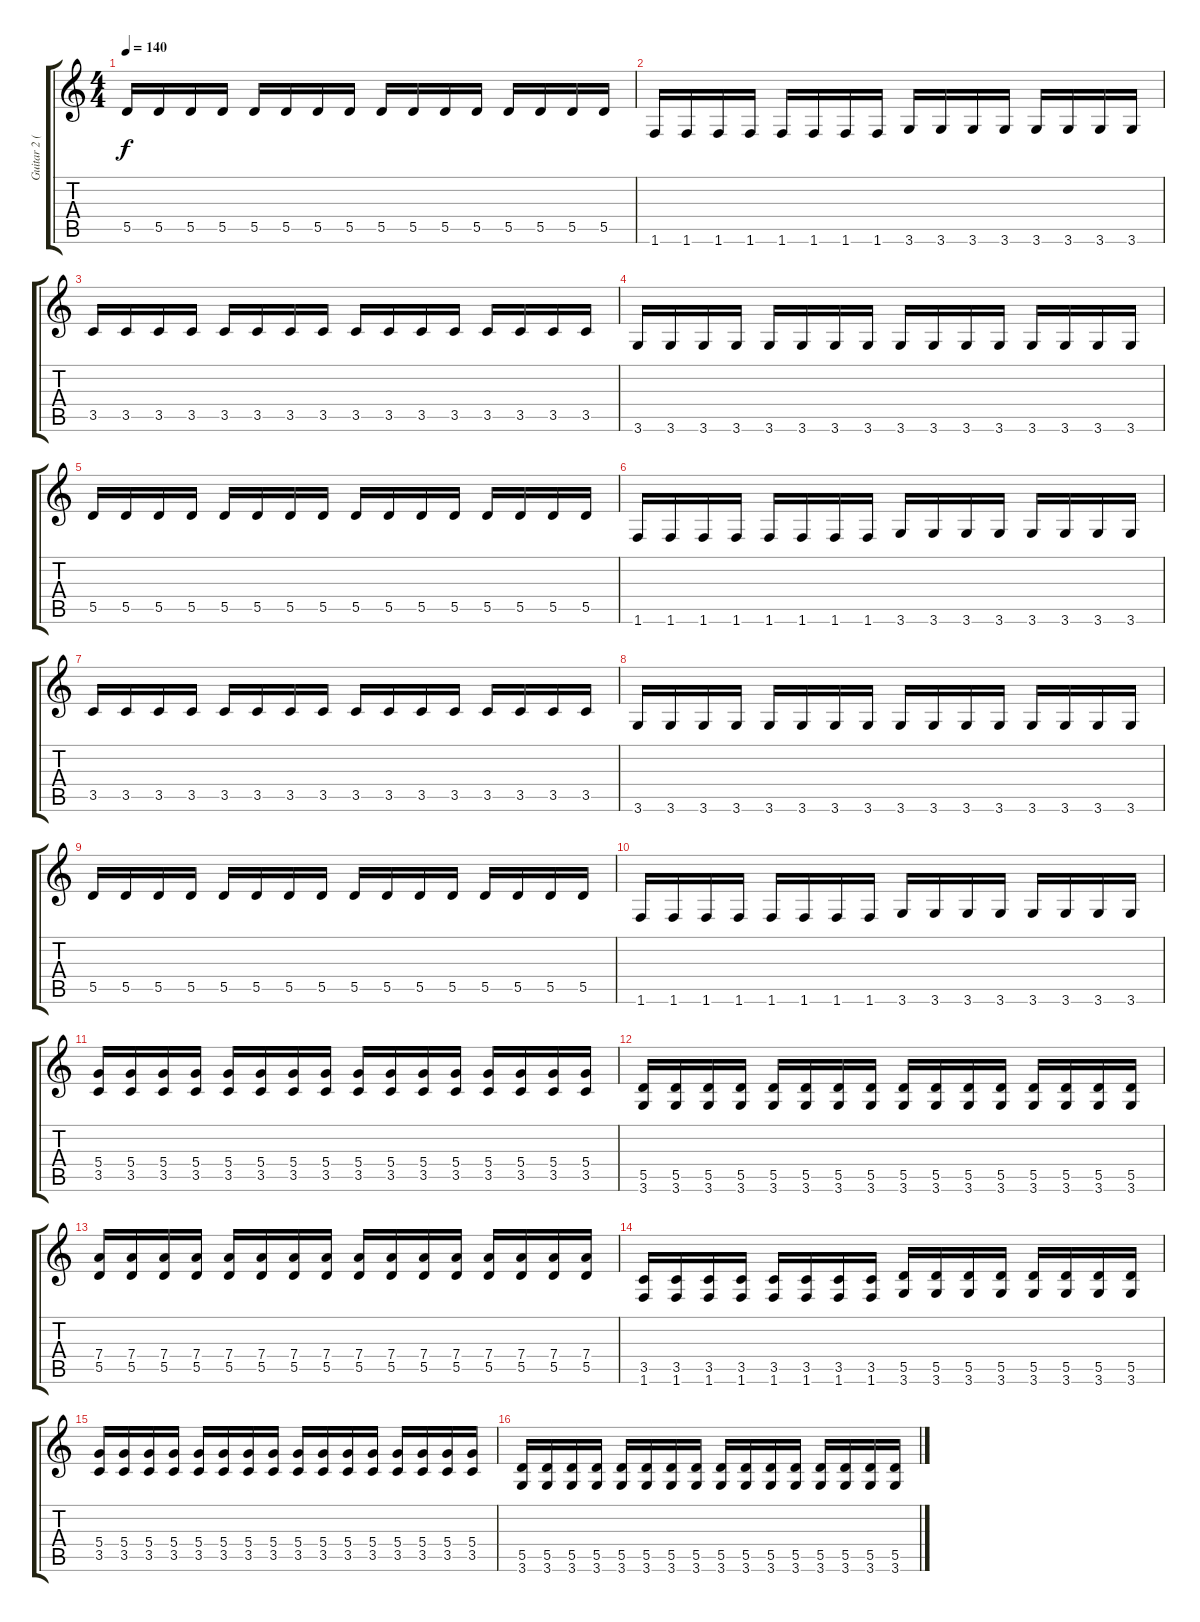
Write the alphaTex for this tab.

\track ("Guitar 2 (Tommy Eriksson)" "Guitar 2 (") {instrument distortionguitar}
\staff {score tabs}
\tuning (E4 B3 G3 D3 A2 E2) {hide}
\ts (4 4)
\tempo 140
\clef g2
\ks c
5.5.16{dy f} 5.5.16 5.5.16 5.5.16 5.5.16 5.5.16 5.5.16 5.5.16 5.5.16 5.5.16 5.5.16 5.5.16 5.5.16 5.5.16 5.5.16 5.5.16 |
1.6.16 1.6.16 1.6.16 1.6.16 1.6.16 1.6.16 1.6.16 1.6.16 3.6.16 3.6.16 3.6.16 3.6.16 3.6.16 3.6.16 3.6.16 3.6.16 |
3.5.16 3.5.16 3.5.16 3.5.16 3.5.16 3.5.16 3.5.16 3.5.16 3.5.16 3.5.16 3.5.16 3.5.16 3.5.16 3.5.16 3.5.16 3.5.16 |
3.6.16 3.6.16 3.6.16 3.6.16 3.6.16 3.6.16 3.6.16 3.6.16 3.6.16 3.6.16 3.6.16 3.6.16 3.6.16 3.6.16 3.6.16 3.6.16 |
5.5.16 5.5.16 5.5.16 5.5.16 5.5.16 5.5.16 5.5.16 5.5.16 5.5.16 5.5.16 5.5.16 5.5.16 5.5.16 5.5.16 5.5.16 5.5.16 |
1.6.16 1.6.16 1.6.16 1.6.16 1.6.16 1.6.16 1.6.16 1.6.16 3.6.16 3.6.16 3.6.16 3.6.16 3.6.16 3.6.16 3.6.16 3.6.16 |
3.5.16 3.5.16 3.5.16 3.5.16 3.5.16 3.5.16 3.5.16 3.5.16 3.5.16 3.5.16 3.5.16 3.5.16 3.5.16 3.5.16 3.5.16 3.5.16 |
3.6.16 3.6.16 3.6.16 3.6.16 3.6.16 3.6.16 3.6.16 3.6.16 3.6.16 3.6.16 3.6.16 3.6.16 3.6.16 3.6.16 3.6.16 3.6.16 |
5.5.16 5.5.16 5.5.16 5.5.16 5.5.16 5.5.16 5.5.16 5.5.16 5.5.16 5.5.16 5.5.16 5.5.16 5.5.16 5.5.16 5.5.16 5.5.16 |
1.6.16 1.6.16 1.6.16 1.6.16 1.6.16 1.6.16 1.6.16 1.6.16 3.6.16 3.6.16 3.6.16 3.6.16 3.6.16 3.6.16 3.6.16 3.6.16 |
(5.4 3.5).16{instrument distortionguitar} (5.4 3.5).16 (5.4 3.5).16 (5.4 3.5).16 (5.4 3.5).16 (5.4 3.5).16 (5.4 3.5).16 (5.4 3.5).16 (5.4 3.5).16 (5.4 3.5).16 (5.4 3.5).16 (5.4 3.5).16 (5.4 3.5).16 (5.4 3.5).16 (5.4 3.5).16 (5.4 3.5).16 |
(5.5 3.6).16 (5.5 3.6).16 (5.5 3.6).16 (5.5 3.6).16 (5.5 3.6).16 (5.5 3.6).16 (5.5 3.6).16 (5.5 3.6).16 (5.5 3.6).16 (5.5 3.6).16 (5.5 3.6).16 (5.5 3.6).16 (5.5 3.6).16 (5.5 3.6).16 (5.5 3.6).16 (5.5 3.6).16 |
(7.4 5.5).16 (7.4 5.5).16 (7.4 5.5).16 (7.4 5.5).16 (7.4 5.5).16 (7.4 5.5).16 (7.4 5.5).16 (7.4 5.5).16 (7.4 5.5).16 (7.4 5.5).16 (7.4 5.5).16 (7.4 5.5).16 (7.4 5.5).16 (7.4 5.5).16 (7.4 5.5).16 (7.4 5.5).16 |
(3.5 1.6).16 (3.5 1.6).16 (3.5 1.6).16 (3.5 1.6).16 (3.5 1.6).16 (3.5 1.6).16 (3.5 1.6).16 (3.5 1.6).16 (5.5 3.6).16 (5.5 3.6).16 (5.5 3.6).16 (5.5 3.6).16 (5.5 3.6).16 (5.5 3.6).16 (5.5 3.6).16 (5.5 3.6).16 |
(5.4 3.5).16{instrument distortionguitar} (5.4 3.5).16 (5.4 3.5).16 (5.4 3.5).16 (5.4 3.5).16 (5.4 3.5).16 (5.4 3.5).16 (5.4 3.5).16 (5.4 3.5).16 (5.4 3.5).16 (5.4 3.5).16 (5.4 3.5).16 (5.4 3.5).16 (5.4 3.5).16 (5.4 3.5).16 (5.4 3.5).16 |
(5.5 3.6).16 (5.5 3.6).16 (5.5 3.6).16 (5.5 3.6).16 (5.5 3.6).16 (5.5 3.6).16 (5.5 3.6).16 (5.5 3.6).16 (5.5 3.6).16 (5.5 3.6).16 (5.5 3.6).16 (5.5 3.6).16 (5.5 3.6).16 (5.5 3.6).16 (5.5 3.6).16 (5.5 3.6).16
